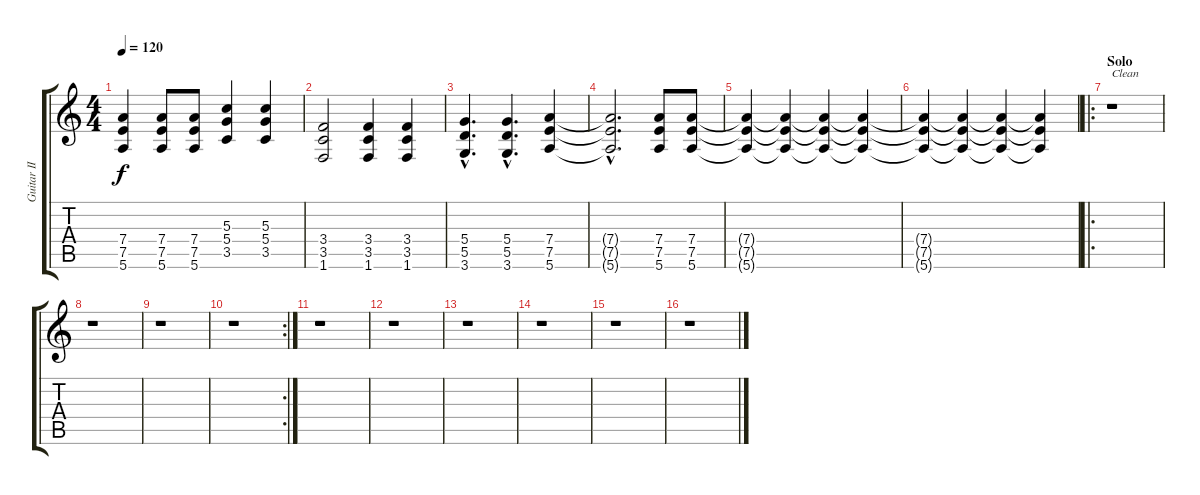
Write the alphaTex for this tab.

\track ("Guitar II" "Guitar II") {instrument acousticguitarnylon}
\staff {score tabs}
\tuning (E4 B3 G3 D3 A2 E2) {hide}
\ts (4 4)
\tempo 120
\clef g2
\ks c
(7.4 7.5 5.6).4{dy f} (7.4 7.5 5.6).8 (7.4 7.5 5.6).8 (5.3 5.4 3.5).4 (5.3 5.4 3.5).4 |
(3.4 3.5 1.6).2 (3.4 3.5 1.6).4 (3.4 3.5 1.6).4 |
(5.4{hac} 5.5{hac} 3.6{hac}).4{d} (5.4{hac} 5.5{hac} 3.6{hac}).4{d} (7.4 7.5 5.6).4 |
(7.4{hac t} 7.5{hac t} 5.6{hac t}).2{d} (7.4 7.5 5.6).8 (7.4 7.5 5.6).8 |
(7.4{t} 7.5{t} 5.6{t}).4 (7.4{t} 7.5{t} 5.6{t}).4{volume 9} (7.4{t} 7.5{t} 5.6{t}).4{volume 8} (7.4{t} 7.5{t} 5.6{t}).4{volume 7} |
(7.4{t} 7.5{t} 5.6{t}).4{volume 6} (7.4{t} 7.5{t} 5.6{t}).4{volume 5} (7.4{t} 7.5{t} 5.6{t}).4{volume 4} (7.4{t} 7.5{t} 5.6{t}).4{volume 3} |
\ro
\section ("" "Solo")
r.1{txt "Clean" volume 10 instrument acousticguitarnylon} |
r.1 |
r.1 |
\rc 2
r.1 |
r.1 |
r.1 |
r.1 |
r.1 |
r.1 |
r.1
